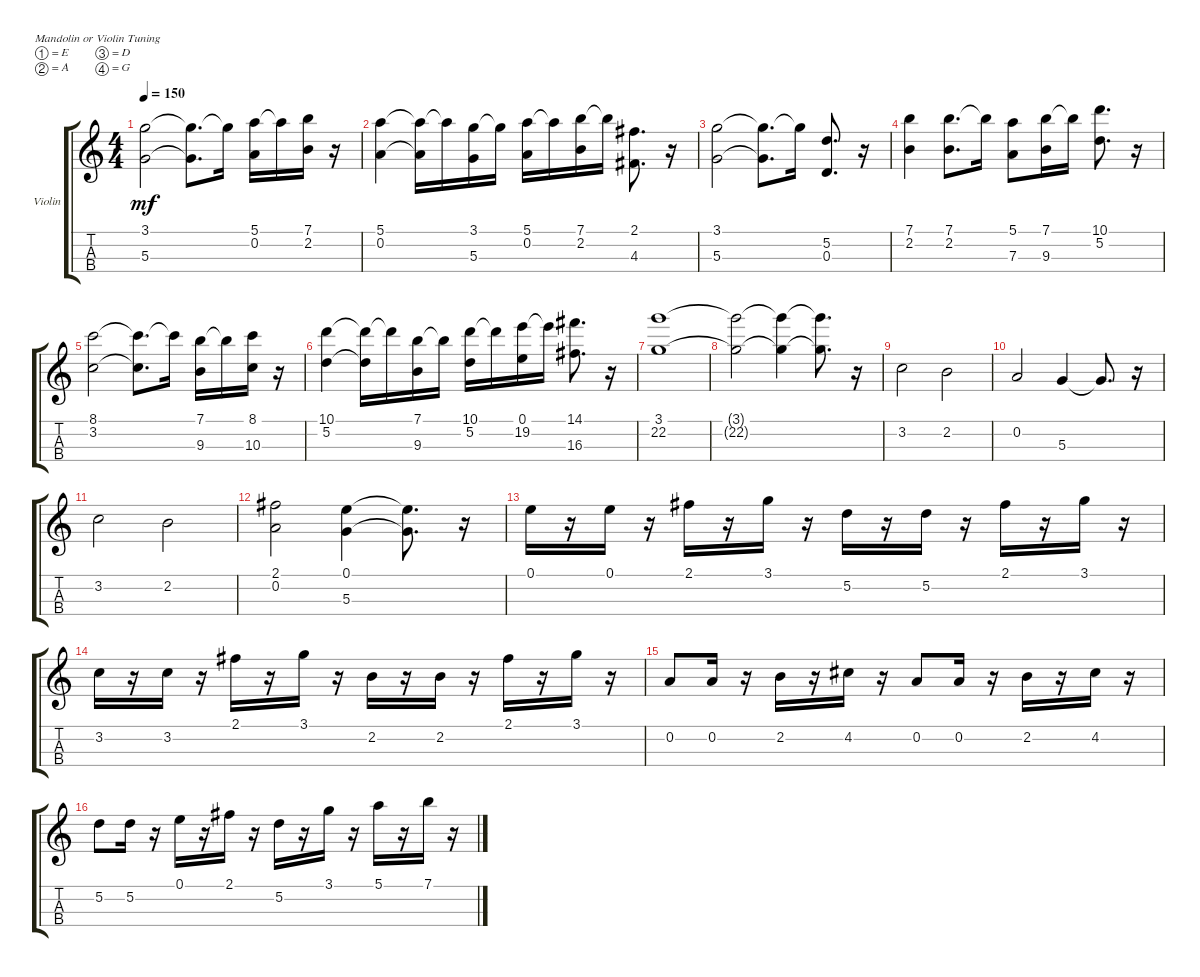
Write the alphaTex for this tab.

\bracketExtendMode groupsimilarinstruments
\firstSystemTrackNameOrientation horizontal
\otherSystemsTrackNameOrientation horizontal
\track ("Tremolo Full Strings" "Violin") {instrument violin}
\staff {score tabs}
\tuning (E5 A4 D4 G3)
\ts (4 4)
\tempo 150
\clef g2
\ks c
(3.1 5.3).2{dy mf} (3.1{t} 5.3{t}).8{d} 3.1{t}.16 (5.1 0.2).16 5.1{t}.16 (7.1 2.2).16 r.16 |
(5.1 0.2).4 (5.1{t} 0.2{t}).16 5.1{t}.16 (3.1 5.3).16 3.1{t}.16 (5.1 0.2).16 5.1{t}.16 (7.1 2.2).16 7.1{t}.16 (2.1 4.3).8{d} r.16 |
(3.1 5.3).2 (3.1{t} 5.3{t}).8{d} 3.1{t}.16 (5.2 0.3).8{d} r.16 |
(7.1 2.2).4 (7.1 2.2).8{d} 7.1{t}.16 (5.1 7.3).8 (7.1 9.3).16 7.1{t}.16 (10.1 5.2).8{d} r.16 |
(8.1 3.2).2 (8.1{t} 3.2{t}).8{d} 8.1{t}.16 (7.1 9.3).16 7.1{t}.16 (8.1 10.3).16 r.16 |
(10.1 5.2).4 (10.1{t} 5.2{t}).16 10.1{t}.16 (7.1 9.3).16 7.1{t}.16 (10.1 5.2).16 10.1{t}.16 (0.1 19.2).16 19.2{t}.16 (14.1 16.3).8{d} r.16 |
(3.1 22.2).1 |
(3.1{t} 22.2{t}).2 (3.1{t} 22.2{t}).4 (3.1{t} 22.2{t}).8{d} r.16 |
3.2.2 2.2.2 |
0.2.2 5.3.4 5.3{t}.8{d} r.16 |
3.2.2 2.2.2 |
(2.1 0.2).2 (0.1 5.3).4 (0.1{t} 5.3{t}).8{d} r.16 |
0.1.16 r.16 0.1.16 r.16 2.1.16 r.16 3.1.16 r.16 5.2.16 r.16 5.2.16 r.16 2.1.16 r.16 3.1.16 r.16 |
3.2.16 r.16 3.2.16 r.16 2.1.16 r.16 3.1.16 r.16 2.2.16 r.16 2.2.16 r.16 2.1.16 r.16 3.1.16 r.16 |
0.2.8 0.2.16 r.16 2.2.16 r.16 4.2.16 r.16 0.2.8 0.2.16 r.16 2.2.16 r.16 4.2.16 r.16 |
5.2.8 5.2.16 r.16 0.1.16 r.16 2.1.16 r.16 5.2.16 r.16 3.1.16 r.16 5.1.16 r.16 7.1.16 r.16
